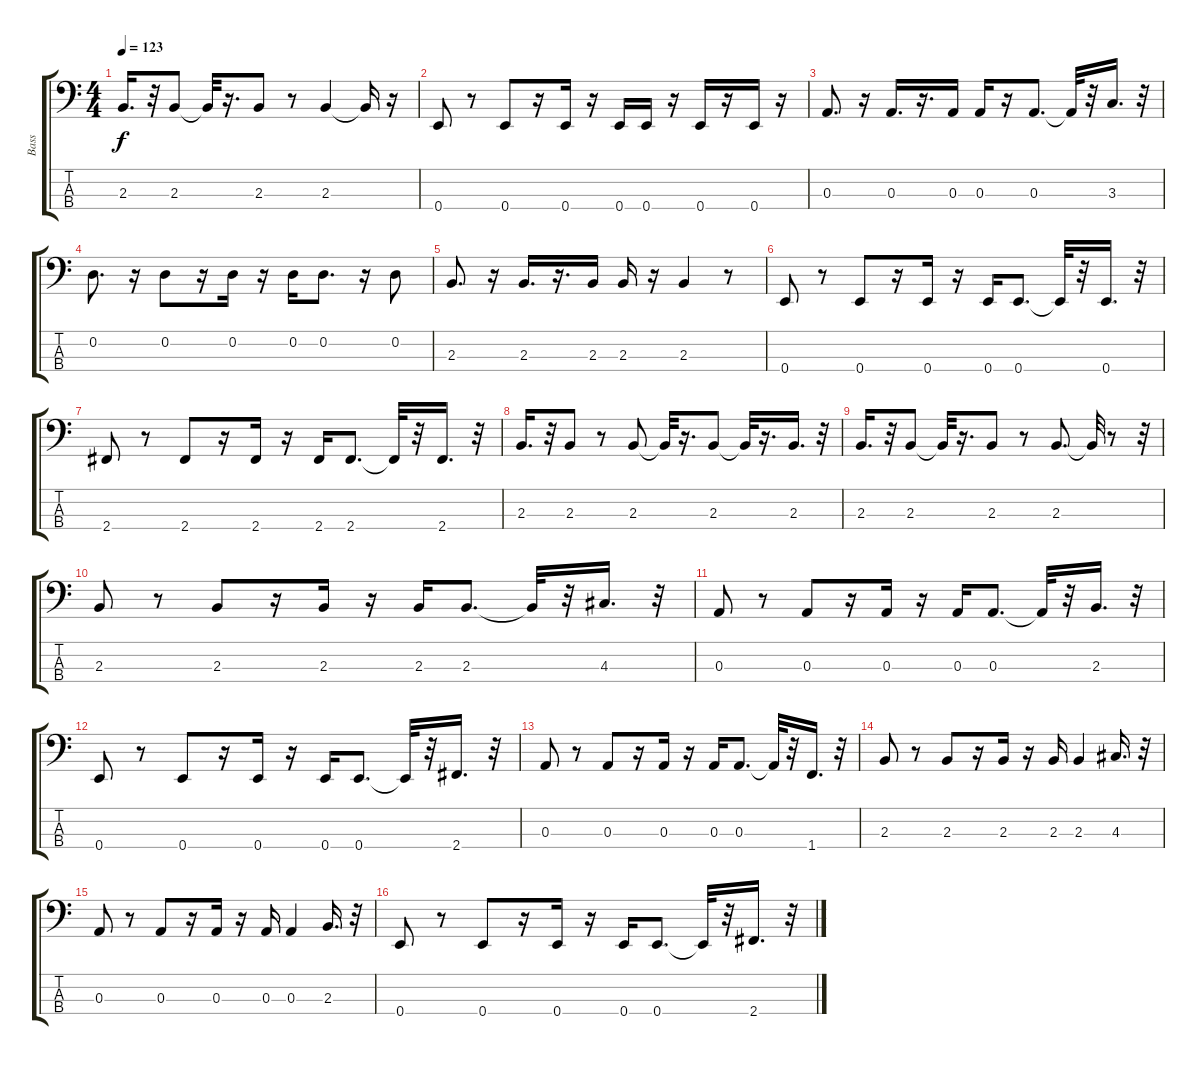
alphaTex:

\track ("Bass" "Bass") {instrument electricbassfinger}
\staff {score tabs}
\tuning (G2 D2 A1 E1) {hide}
\ts (4 4)
\tempo 123
\clef f4
\ks c
2.3.16{d dy f} r.32 2.3.8 2.3{t}.32 r.16{d} 2.3.8 r.8 2.3.4 2.3{t}.16 r.16 |
0.4.8 r.8 0.4.8 r.16 0.4.16 r.16 0.4.16 0.4.16 r.16 0.4.16 r.16 0.4.16 r.16 |
0.3.8{d} r.16 0.3.16{d} r.16{d} 0.3.16 0.3.16 r.16 0.3.8{d} 0.3{t}.32 r.32 3.3.16{d} r.32 |
0.2.8{d} r.16 0.2.8 r.16 0.2.16 r.16 0.2.16 0.2.8{d} r.16 0.2.8 |
2.3.8{d} r.16 2.3.16{d} r.16{d} 2.3.16 2.3.16 r.16 2.3.4 r.8 |
0.4.8 r.8 0.4.8 r.16 0.4.16 r.16 0.4.16 0.4.8{d} 0.4{t}.32 r.32 0.4.16{d} r.32 |
2.4.8 r.8 2.4.8 r.16 2.4.16 r.16 2.4.16 2.4.8{d} 2.4{t}.32 r.32 2.4.16{d} r.32 |
2.3.16{d} r.32 2.3.8 r.8 2.3.8 2.3{t}.32 r.16{d} 2.3.8 2.3{t}.32 r.16{d} 2.3.16{d} r.32 |
2.3.16{d} r.32 2.3.8 2.3{t}.32 r.16{d} 2.3.8 r.8 2.3.8{d} 2.3{t}.32 r.8 r.32 |
2.3.8 r.8 2.3.8 r.16 2.3.16 r.16 2.3.16 2.3.8{d} 2.3{t}.32 r.32 4.3.16{d} r.32 |
0.3.8 r.8 0.3.8 r.16 0.3.16 r.16 0.3.16 0.3.8{d} 0.3{t}.32 r.32 2.3.16{d} r.32 |
0.4.8 r.8 0.4.8 r.16 0.4.16 r.16 0.4.16 0.4.8{d} 0.4{t}.32 r.32 2.4.16{d} r.32 |
0.3.8 r.8 0.3.8 r.16 0.3.16 r.16 0.3.16 0.3.8{d} 0.3{t}.32 r.32 1.4.16{d} r.32 |
2.3.8 r.8 2.3.8 r.16 2.3.16 r.16 2.3.16 2.3.4 4.3.16{d} r.32 |
0.3.8 r.8 0.3.8 r.16 0.3.16 r.16 0.3.16 0.3.4 2.3.16{d} r.32 |
0.4.8 r.8 0.4.8 r.16 0.4.16 r.16 0.4.16 0.4.8{d} 0.4{t}.32 r.32 2.4.16{d} r.32
